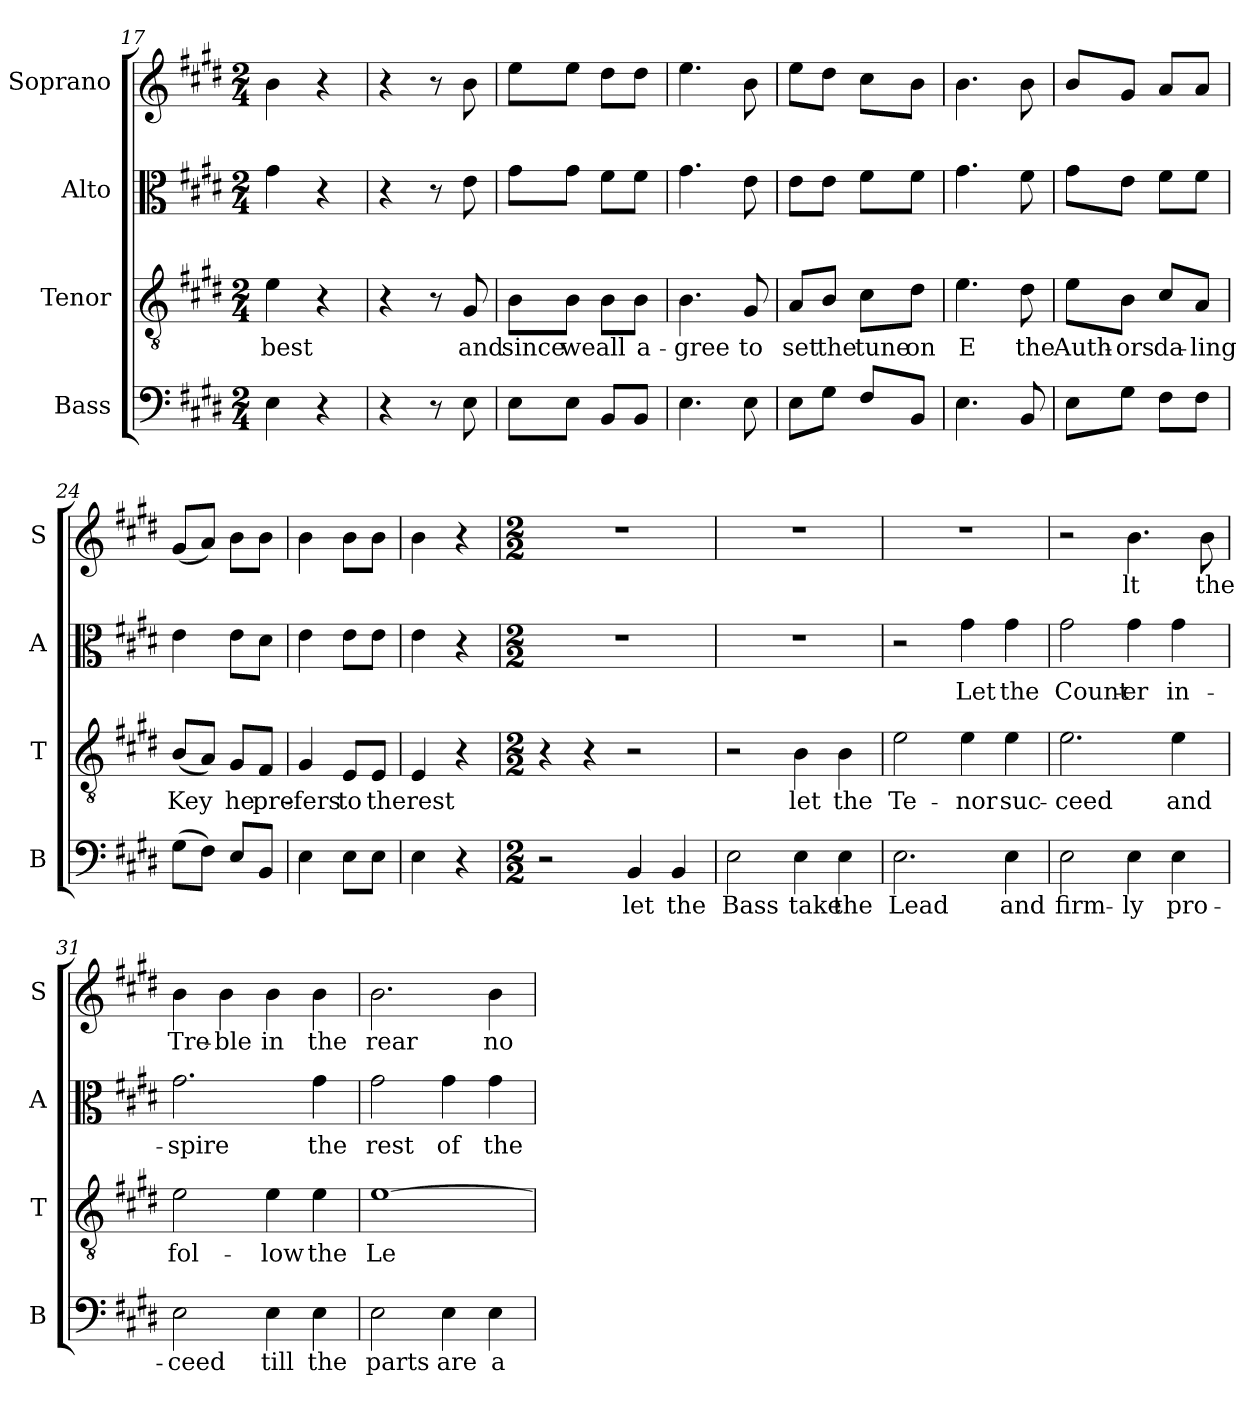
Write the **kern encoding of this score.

**kern	**text	**kern	**text	**kern	**text	**kern	**text
*part4	*part4	*part3	*part3	*part2	*part2	*part1	*part1
*staff4	*staff4	*staff3	*staff3	*staff2	*staff2	*staff1	*staff1
*I"Bass	*	*I"Tenor	*	*I"Alto	*	*I"Soprano	*
*I'B	*	*I'T	*	*I'A	*	*I'S	*
!!LO:PB:g=z
*clefF4	*	*clefGv2	*	*clefC3	*	*clefG2	*
*k[f#c#g#d#]	*	*k[f#c#g#d#]	*	*k[f#c#g#d#]	*	*k[f#c#g#d#]	*
*E:	*	*E:	*	*E:	*	*E:	*
*M2/4	*	*M2/4	*	*M2/4	*	*M2/4	*
=17	=17	=17	=17	=17	=17	=17	=17
4E\	.	4e\	best	4g#\	.	4b\	.
4r	.	4r	.	4r	.	4r	.
=18	=18	=18	=18	=18	=18	=18	=18
4r	.	4r	.	4r	.	4r	.
8r	.	8r	.	8r	.	8r	.
8E\	.	8G#/	and	8e\	.	8b\	.
=19	=19	=19	=19	=19	=19	=19	=19
8E\L	.	8B\L	since	8g#\L	.	8ee\L	.
8E\J	.	8B\J	we	8g#\J	.	8ee\J	.
8BB/L	.	8B\L	all	8f#\L	.	8dd#\L	.
8BB/J	.	8B\J	a-	8f#\J	.	8dd#\J	.
=20	=20	=20	=20	=20	=20	=20	=20
4.E\	.	4.B\	-gree	4.g#\	.	4.ee\	.
8E\	.	8G#/	to	8e\	.	8b\	.
=21	=21	=21	=21	=21	=21	=21	=21
8E\L	.	8A/L	set	8e\L	.	8ee\L	.
8G#\J	.	8B/J	the	8e\J	.	8dd#\J	.
8F#/L	.	8c#\L	tune	8f#\L	.	8cc#\L	.
8BB/J	.	8d#\J	on	8f#\J	.	8b\J	.
=22	=22	=22	=22	=22	=22	=22	=22
4.E\	.	4.e\	E	4.g#\	.	4.b\	.
8BB/	.	8d#\	the	8f#\	.	8b\	.
!!LO:LB:g=z
=23	=23	=23	=23	=23	=23	=23	=23
8E\L	.	8e\L	Auth-	8g#\L	.	8b/L	.
8G#\J	.	8B\J	-ors	8e\J	.	8g#/J	.
8F#\L	.	8c#/L	da-	8f#\L	.	8a/L	.
8F#\J	.	8A/J	-ling	8f#\J	.	8a/J	.
=24	=24	=24	=24	=24	=24	=24	=24
(8G#\L	.	(8B/L	Key	4e\	.	(8g#/L	.
8F#\J)	.	8A/J)	.	.	.	8a/J)	.
8E/L	.	8G#/L	he	8e\L	.	8b\L	.
8BB/J	.	8F#/J	pre-	8d#\J	.	8b\J	.
=25	=25	=25	=25	=25	=25	=25	=25
4E\	.	4G#/	-fers	4e\	.	4b\	.
8E\L	.	8E/L	to	8e\L	.	8b\L	.
8E\J	.	8E/J	the	8e\J	.	8b\J	.
=26	=26	=26	=26	=26	=26	=26	=26
4E\	.	4E/	rest	4e\	.	4b\	.
4r	.	4r	.	4r	.	4r	.
=27	=27	=27	=27	=27	=27	=27	=27
*M2/2	*	*M2/2	*	*M2/2	*	*M2/2	*
2r	.	4r	.	1r	.	1r	.
.	.	4r	.	.	.	.	.
4BB/	let	2r	.	.	.	.	.
4BB/	the	.	.	.	.	.	.
=28	=28	=28	=28	=28	=28	=28	=28
2E\	Bass	2r	.	1r	.	1r	.
4E\	take	4B\	let	.	.	.	.
4E\	the	4B\	the	.	.	.	.
!!LO:LB:g=z
=29	=29	=29	=29	=29	=29	=29	=29
2.E\	Lead	2e\	Te-	2r	.	1r	.
.	.	4e\	-nor	4g#\	Let	.	.
4E\	and	4e\	suc-	4g#\	the	.	.
=30	=30	=30	=30	=30	=30	=30	=30
2E\	firm-	2.e\	-ceed	2g#\	Count-	2r	.
4E\	-ly	.	.	4g#\	-er	4.b\	lt
4E\	pro-	4e\	and	4g#\	in-	.	.
.	.	.	.	.	.	8b\	the
=31	=31	=31	=31	=31	=31	=31	=31
2E\	-ceed	2e\	fol-	2.g#\	-spire	4b\	Tre-
.	.	.	.	.	.	4b\	-ble
4E\	till	4e\	-low	.	.	4b\	in
4E\	the	4e\	the	4g#\	the	4b\	the
=32	=32	=32	=32	=32	=32	=32	=32
2E\	parts	[1e	Le-	2g#\	rest	2.b\	rear
4E\	are	.	.	4g#\	of	.	.
4E\	a-	.	.	4g#\	the	4b\	no
=	=	=	=	=	=	=	=
*-	*-	*-	*-	*-	*-	*-	*-
